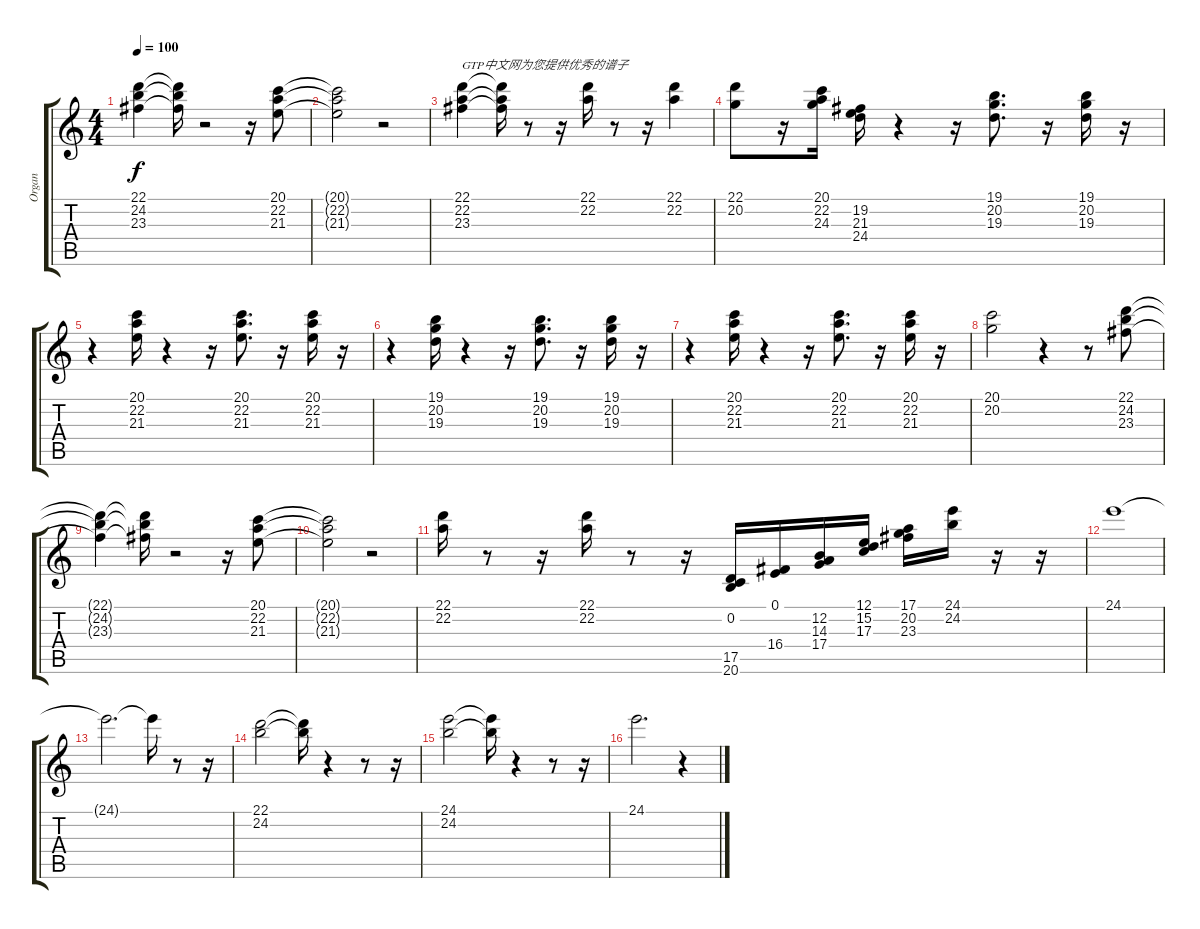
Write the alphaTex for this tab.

\track ("Organ" "Organ") {instrument rockorgan}
\staff {score tabs}
\tuning (E4 B3 G3 D3 A2 E2) {hide}
\ts (4 4)
\tempo 100
\clef g2
\ks c
(22.1{t} 24.2{t} 23.3{t}).4{dy f} (22.1{t} 24.2{t} 23.3{t}).16 r.2 r.16 (20.1 22.2 21.3).8 |
(20.1{t} 22.2{t} 21.3{t}).2 r.2 |
(22.1 22.2 23.3).4{txt "GTP中文网为您提供优秀的谱子"} (22.1{t} 22.2{t} 23.3{t}).16 r.8 r.16 (22.1 22.2).16 r.8 r.16 (22.1 22.2).4 |
(22.1 20.2).8 r.16 (20.1 22.2 24.3).16 (19.2 21.3 24.4).16 r.4 r.16 (19.1 20.2 19.3).8{d} r.16 (19.1 20.2 19.3).16 r.16 |
r.4 (20.1 22.2 21.3).16 r.4 r.16 (20.1 22.2 21.3).8{d} r.16 (20.1 22.2 21.3).16 r.16 |
r.4 (19.1 20.2 19.3).16 r.4 r.16 (19.1 20.2 19.3).8{d} r.16 (19.1 20.2 19.3).16 r.16 |
r.4 (20.1 22.2 21.3).16 r.4 r.16 (20.1 22.2 21.3).8{d} r.16 (20.1 22.2 21.3).16 r.16 |
(20.1 20.2).2 r.4 r.8 (22.1 24.2 23.3).8 |
(22.1{t} 24.2{t} 23.3{t}).4 (22.1{t} 24.2{t} 23.3{t}).16 r.2 r.16 (20.1 22.2 21.3).8 |
(20.1{t} 22.2{t} 21.3{t}).2 r.2 |
(22.1 22.2).16 r.8 r.16 (22.1 22.2).16 r.8 r.16 (0.2 17.5 20.6).16 (0.1 16.4).16 (12.2 14.3 17.4).16 (12.1 15.2 17.3).16 (17.1 20.2 23.3).16 (24.1 24.2).16 r.16 r.16 |
24.1.1 |
24.1{t}.2{d} 24.1{t}.16 r.8 r.16 |
(22.1 24.2).2 (22.1{t} 24.2{t}).16 r.4 r.8 r.16 |
(24.1 24.2).2 (24.1{t} 24.2{t}).16 r.4 r.8 r.16 |
24.1.2{d} r.4
